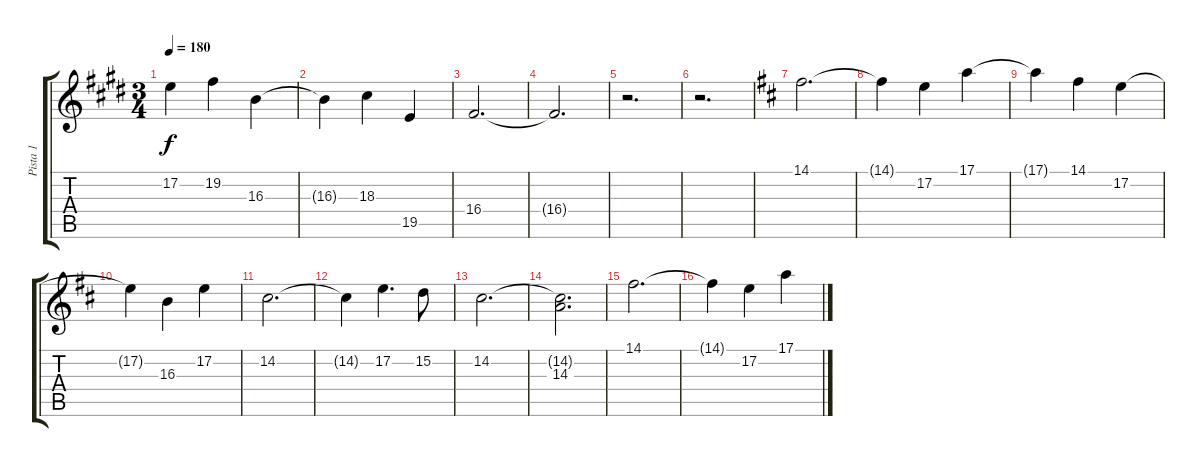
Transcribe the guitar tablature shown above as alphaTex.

\track ("Pista 1" "Pista 1") {instrument harpsichord}
\staff {score tabs}
\tuning (E4 B3 G3 D3 A2 E2) {hide}
\ts (3 4)
\tempo 180
\clef g2
\ks e
17.2{t}.4{dy f} 19.2.4 16.3.4 |
16.3{t}.4 18.3.4 19.5.4 |
16.4.2{d} |
16.4{t}.2{d} |
r.2{d} |
r.2{d} |
\ks d
14.1.2{d instrument harpsichord} |
14.1{t}.4 17.2.4 17.1.4 |
17.1{t}.4 14.1.4 17.2.4 |
17.2{t}.4 16.3.4 17.2.4 |
14.2.2{d} |
14.2{t}.4 17.2.4{d} 15.2.8 |
14.2.2{d} |
(14.2{t} 14.3).2{d} |
14.1.2{d} |
14.1{t}.4 17.2.4 17.1.4
